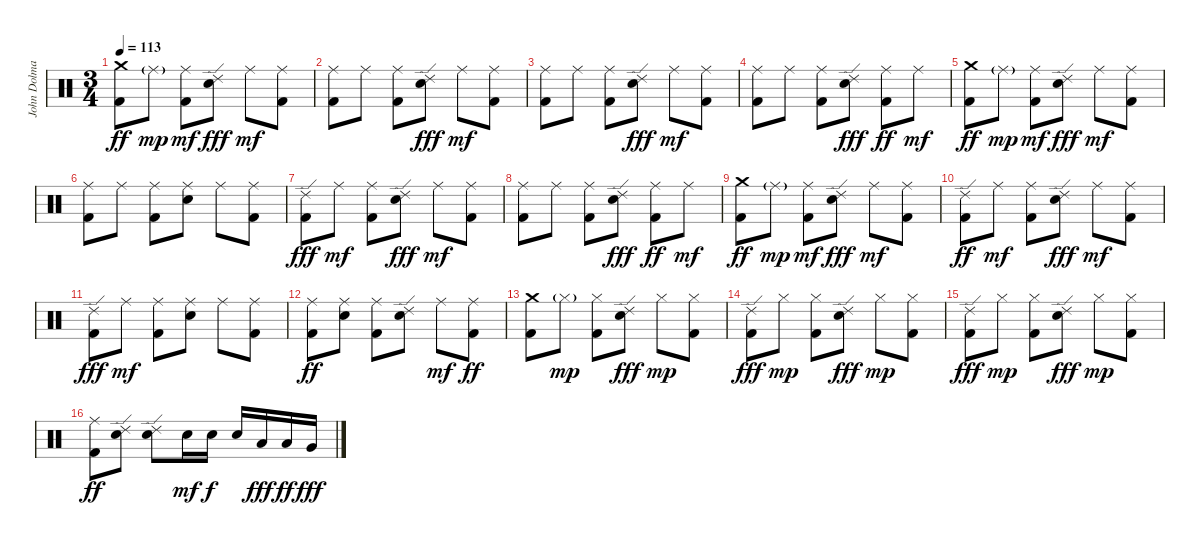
\track ("John Dolmayan" "John Dolma") {instrument percussion}
\staff {score}
\articulation defaults
\ts (3 4)
\tempo 113
\clef neutral
\ks c
("Crash medium (hit)" "Kick (hit) 2").8{dy ff} "Ride (middle)"{g}.8{dy mp} ("Ride (middle)" "Kick (hit) 2").8{dy mf} ("Ride (edge) 2" "Electric Snare (hit)").8{dy fff} "Ride (middle)".8{dy mf} ("Ride (middle)" "Kick (hit) 2").8 |
("Ride (middle)" "Kick (hit) 2").8 "Ride (middle)".8 ("Ride (middle)" "Kick (hit) 2").8 ("Ride (edge) 2" "Electric Snare (hit)").8{dy fff} "Ride (middle)".8{dy mf} ("Ride (middle)" "Kick (hit) 2").8 |
("Ride (middle)" "Kick (hit) 2").8 "Ride (middle)".8 ("Ride (middle)" "Kick (hit) 2").8 ("Ride (edge) 2" "Electric Snare (hit)").8{dy fff} "Ride (middle)".8{dy mf} ("Ride (middle)" "Kick (hit) 2").8 |
("Ride (middle)" "Kick (hit) 2").8 "Ride (middle)".8 ("Ride (middle)" "Kick (hit) 2").8 ("Ride (edge) 2" "Electric Snare (hit)").8{dy fff} ("Ride (middle)" "Kick (hit) 2").8{dy ff} "Ride (middle)".8{dy mf} |
("Crash medium (hit)" "Kick (hit) 2").8{dy ff} "Ride (middle)"{g}.8{dy mp} ("Ride (middle)" "Kick (hit) 2").8{dy mf} ("Ride (edge) 2" "Electric Snare (hit)").8{dy fff} "Ride (middle)".8{dy mf} ("Ride (middle)" "Kick (hit) 2").8 |
("Ride (middle)" "Kick (hit) 2").8 "Ride (middle)".8 ("Ride (middle)" "Kick (hit) 2").8 ("Ride (middle)" "Electric Snare (hit)").8 "Ride (middle)".8 ("Ride (middle)" "Kick (hit) 2").8 |
("Ride (edge) 2" "Kick (hit) 2").8{dy fff} "Ride (middle)".8{dy mf} ("Ride (middle)" "Kick (hit) 2").8 ("Ride (edge) 2" "Electric Snare (hit)").8{dy fff} "Ride (middle)".8{dy mf} ("Ride (middle)" "Kick (hit) 2").8 |
("Ride (middle)" "Kick (hit) 2").8 "Ride (middle)".8 ("Ride (middle)" "Kick (hit) 2").8 ("Ride (edge) 2" "Electric Snare (hit)").8{dy fff} ("Ride (middle)" "Kick (hit) 2").8{dy ff} "Ride (middle)".8{dy mf} |
("Crash medium (hit)" "Kick (hit) 2").8{dy ff} "Ride (middle)"{g}.8{dy mp} ("Ride (middle)" "Kick (hit) 2").8{dy mf} ("Ride (edge) 2" "Electric Snare (hit)").8{dy fff} "Ride (middle)".8{dy mf} ("Ride (middle)" "Kick (hit) 2").8 |
("Ride (edge) 2" "Kick (hit) 2").8{dy ff} "Ride (middle)".8{dy mf} ("Ride (middle)" "Kick (hit) 2").8 ("Ride (edge) 2" "Electric Snare (hit)").8{dy fff} "Ride (middle)".8{dy mf} ("Ride (middle)" "Kick (hit) 2").8 |
("Ride (edge) 2" "Kick (hit) 2").8{dy fff} "Ride (middle)".8{dy mf} ("Ride (middle)" "Kick (hit) 2").8 ("Ride (middle)" "Electric Snare (hit)").8 "Ride (middle)".8 ("Ride (middle)" "Kick (hit) 2").8 |
("Ride (middle)" "Kick (hit) 2").8{dy ff} ("Ride (middle)" "Electric Snare (hit)").8 ("Ride (middle)" "Kick (hit) 2").8 ("Ride (edge) 2" "Electric Snare (hit)").8 "Ride (middle)".8{dy mf} ("Ride (middle)" "Kick (hit) 2").8{dy ff} |
("Crash medium (hit)" "Kick (hit) 2").8 "Hi-Hat (closed)"{g}.8{dy mp} ("Hi-Hat (closed)" "Kick (hit) 2").8 ("Ride (edge) 2" "Electric Snare (hit)").8{dy fff} "Hi-Hat (closed)".8{dy mp} ("Hi-Hat (closed)" "Kick (hit) 2").8 |
("Ride (edge) 2" "Kick (hit) 2").8{dy fff} "Hi-Hat (closed)".8{dy mp} ("Hi-Hat (closed)" "Kick (hit) 2").8 ("Ride (edge) 2" "Electric Snare (hit)").8{dy fff} "Hi-Hat (closed)".8{dy mp} ("Hi-Hat (closed)" "Kick (hit) 2").8 |
("Ride (edge) 2" "Kick (hit) 2").8{dy fff} "Hi-Hat (closed)".8{dy mp} ("Hi-Hat (closed)" "Kick (hit) 2").8 ("Ride (edge) 2" "Electric Snare (hit)").8{dy fff} "Hi-Hat (closed)".8{dy mp} ("Hi-Hat (closed)" "Kick (hit) 2").8 |
("Ride (middle)" "Kick (hit) 2").8{dy ff} ("Ride (edge) 2" "Electric Snare (hit)").8 ("Ride (edge) 2" "Electric Snare (hit)").8 "Electric Snare (hit)".16{dy mf} "Electric Snare (hit)".16{dy f} "Electric Snare (hit)".16 "Low Tom (hit)".16{dy fff} "Low Tom (hit)".16{dy ff} "Very Low Tom (hit)".16{dy fff}
